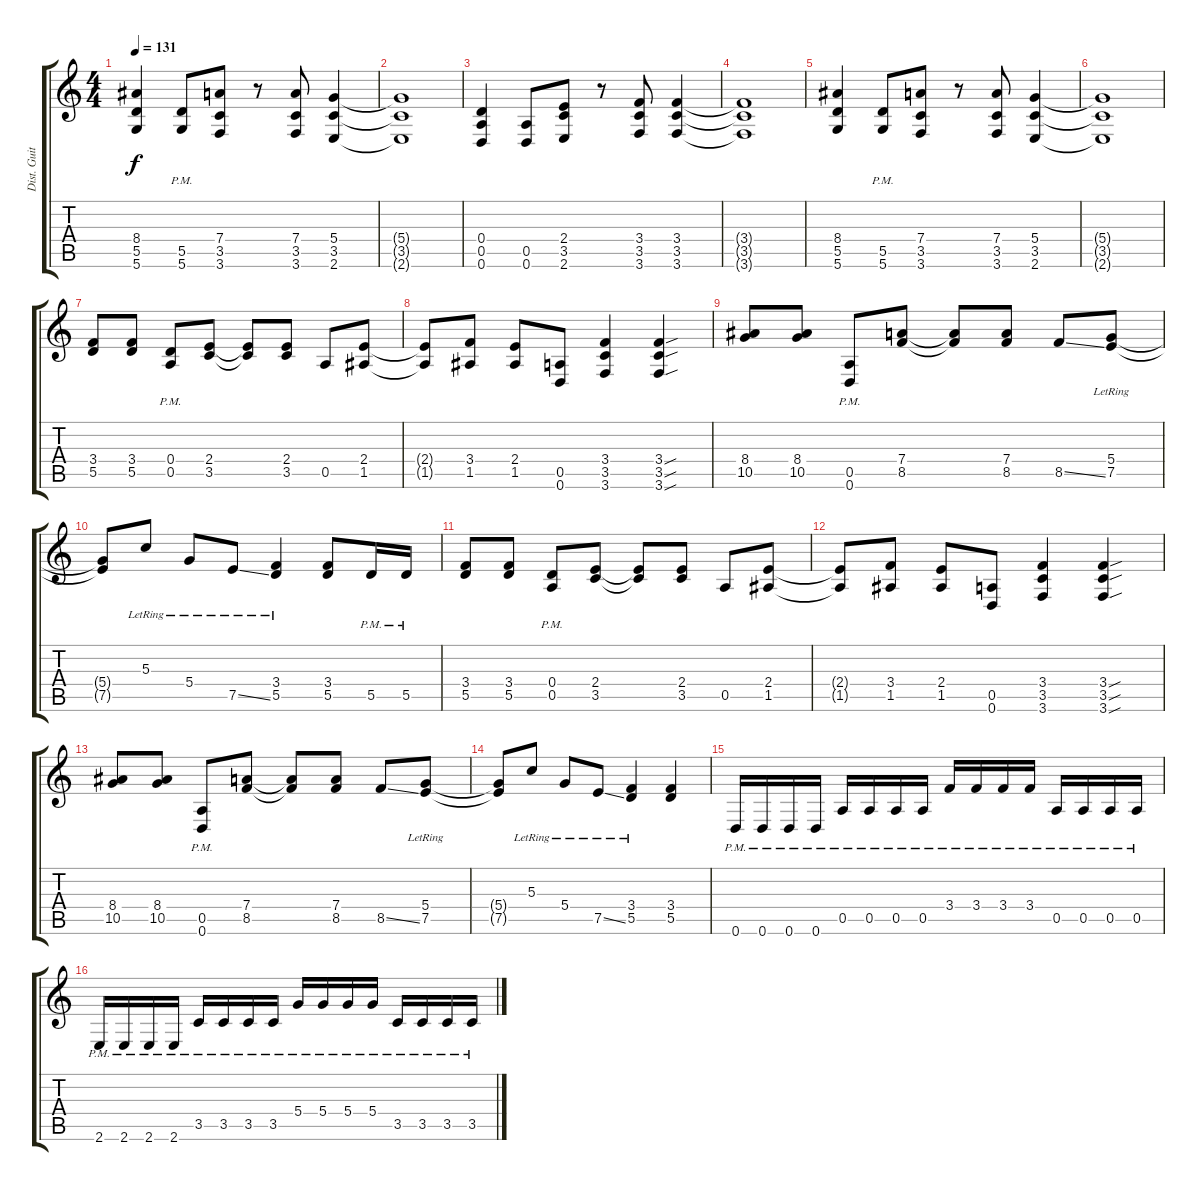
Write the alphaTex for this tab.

\track ("Dist. Guitar 1" "Dist. Guit") {instrument distortionguitar}
\staff {score tabs}
\tuning (E4 B3 G3 D3 A2 D2) {hide}
\ts (4 4)
\tempo 131
\clef g2
\ks c
(8.4 5.5 5.6).4{dy f} (5.5{pm} 5.6{pm}).8 (7.4 3.5 3.6).8 r.8 (7.4 3.5 3.6).8 (5.4 3.5 2.6).4 |
(5.4{t} 3.5{t} 2.6{t}).1 |
(0.4 0.5 0.6).4 (0.5 0.6).8 (2.4 3.5 2.6).8 r.8 (3.4 3.5 3.6).8 (3.4 3.5 3.6).4 |
(3.4{t} 3.5{t} 3.6{t}).1 |
(8.4 5.5 5.6).4 (5.5{pm} 5.6{pm}).8 (7.4 3.5 3.6).8 r.8 (7.4 3.5 3.6).8 (5.4 3.5 2.6).4 |
(5.4{t} 3.5{t} 2.6{t}).1 |
(3.4 5.5).8 (3.4 5.5).8 (0.4{pm} 0.5{pm}).8 (2.4 3.5).8 (2.4{t} 3.5{t}).8 (2.4 3.5).8 0.5.8 (2.4 1.5).8 |
(2.4{t} 1.5{t}).8 (3.4 1.5).8 (2.4 1.5).8 (0.5 0.6).8 (3.4 3.5 3.6).4 (3.4{sou} 3.5{sou} 3.6{sou}).4 |
(8.4 10.5).8 (8.4 10.5).8 (0.5{pm} 0.6{pm}).8 (7.4 8.5).8 (7.4{t} 8.5{t}).8 (7.4 8.5).8 8.5{ss}.8 (5.4{lr} 7.5{lr}).8 |
(5.4{t} 7.5{t}).8 5.3{lr}.8 5.4{lr}.8 7.5{ss lr}.8 (3.4{lr} 5.5{lr}).4 (3.4 5.5).8 5.5{pm}.16 5.5{pm}.16 |
(3.4 5.5).8 (3.4 5.5).8 (0.4{pm} 0.5{pm}).8 (2.4 3.5).8 (2.4{t} 3.5{t}).8 (2.4 3.5).8 0.5.8 (2.4 1.5).8 |
(2.4{t} 1.5{t}).8 (3.4 1.5).8 (2.4 1.5).8 (0.5 0.6).8 (3.4 3.5 3.6).4 (3.4{sou} 3.5{sou} 3.6{sou}).4 |
(8.4 10.5).8 (8.4 10.5).8 (0.5{pm} 0.6{pm}).8 (7.4 8.5).8 (7.4{t} 8.5{t}).8 (7.4 8.5).8 8.5{ss}.8 (5.4{lr} 7.5{lr}).8 |
(5.4{t} 7.5{t}).8 5.3{lr}.8 5.4{lr}.8 7.5{ss lr}.8 (3.4{lr} 5.5{lr}).4 (3.4 5.5).4 |
0.6{pm}.16 0.6{pm}.16 0.6{pm}.16 0.6{pm}.16 0.5{pm}.16 0.5{pm}.16 0.5{pm}.16 0.5{pm}.16 3.4{pm}.16 3.4{pm}.16 3.4{pm}.16 3.4{pm}.16 0.5{pm}.16 0.5{pm}.16 0.5{pm}.16 0.5{pm}.16 |
2.6{pm}.16 2.6{pm}.16 2.6{pm}.16 2.6{pm}.16 3.5{pm}.16 3.5{pm}.16 3.5{pm}.16 3.5{pm}.16 5.4{pm}.16 5.4{pm}.16 5.4{pm}.16 5.4{pm}.16 3.5{pm}.16 3.5{pm}.16 3.5{pm}.16 3.5{pm}.16
